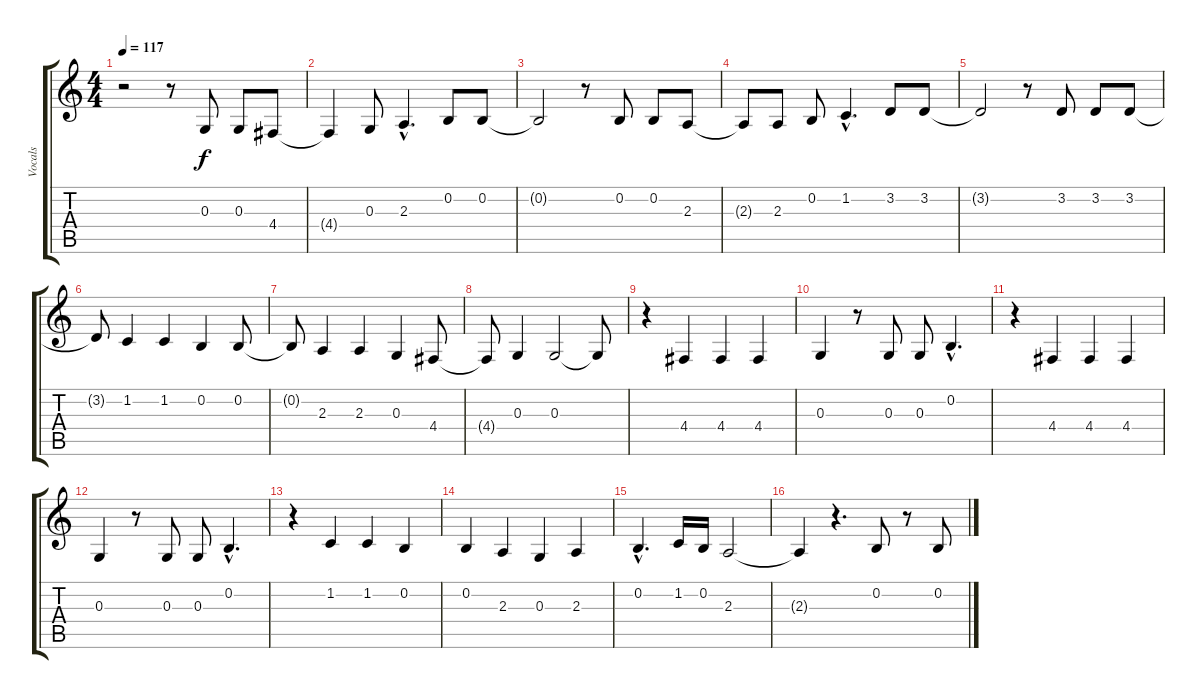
\track ("Vocals" "Vocals") {instrument lead1square}
\staff {score tabs}
\tuning (E4 B3 G3 D3 A2 E2) {hide}
\ts (4 4)
\tempo 117
\clef g2
\ks c
r.2{dy f} r.8 0.3.8 0.3.8 4.4.8 |
4.4{t}.4 0.3.8 2.3{hac}.4{d} 0.2.8 0.2.8 |
0.2{t}.2 r.8 0.2.8 0.2.8 2.3.8 |
2.3{t}.8 2.3.8 0.2.8 1.2{hac}.4{d} 3.2.8 3.2.8 |
3.2{t}.2 r.8 3.2.8 3.2.8 3.2.8 |
3.2{t}.8 1.2.4 1.2.4 0.2.4 0.2.8 |
0.2{t}.8 2.3.4 2.3.4 0.3.4 4.4.8 |
4.4{t}.8 0.3.4 0.3.2 0.3{t}.8 |
r.4 4.4.4 4.4.4 4.4.4 |
0.3.4 r.8 0.3.8 0.3.8 0.2{hac}.4{d} |
r.4 4.4.4 4.4.4 4.4.4 |
0.3.4 r.8 0.3.8 0.3.8 0.2{hac}.4{d} |
r.4 1.2.4 1.2.4 0.2.4 |
0.2.4 2.3.4 0.3.4 2.3.4 |
0.2{hac}.4{d} 1.2.16 0.2.16 2.3.2 |
2.3{t}.4 r.4{d} 0.2.8 r.8 0.2.8
